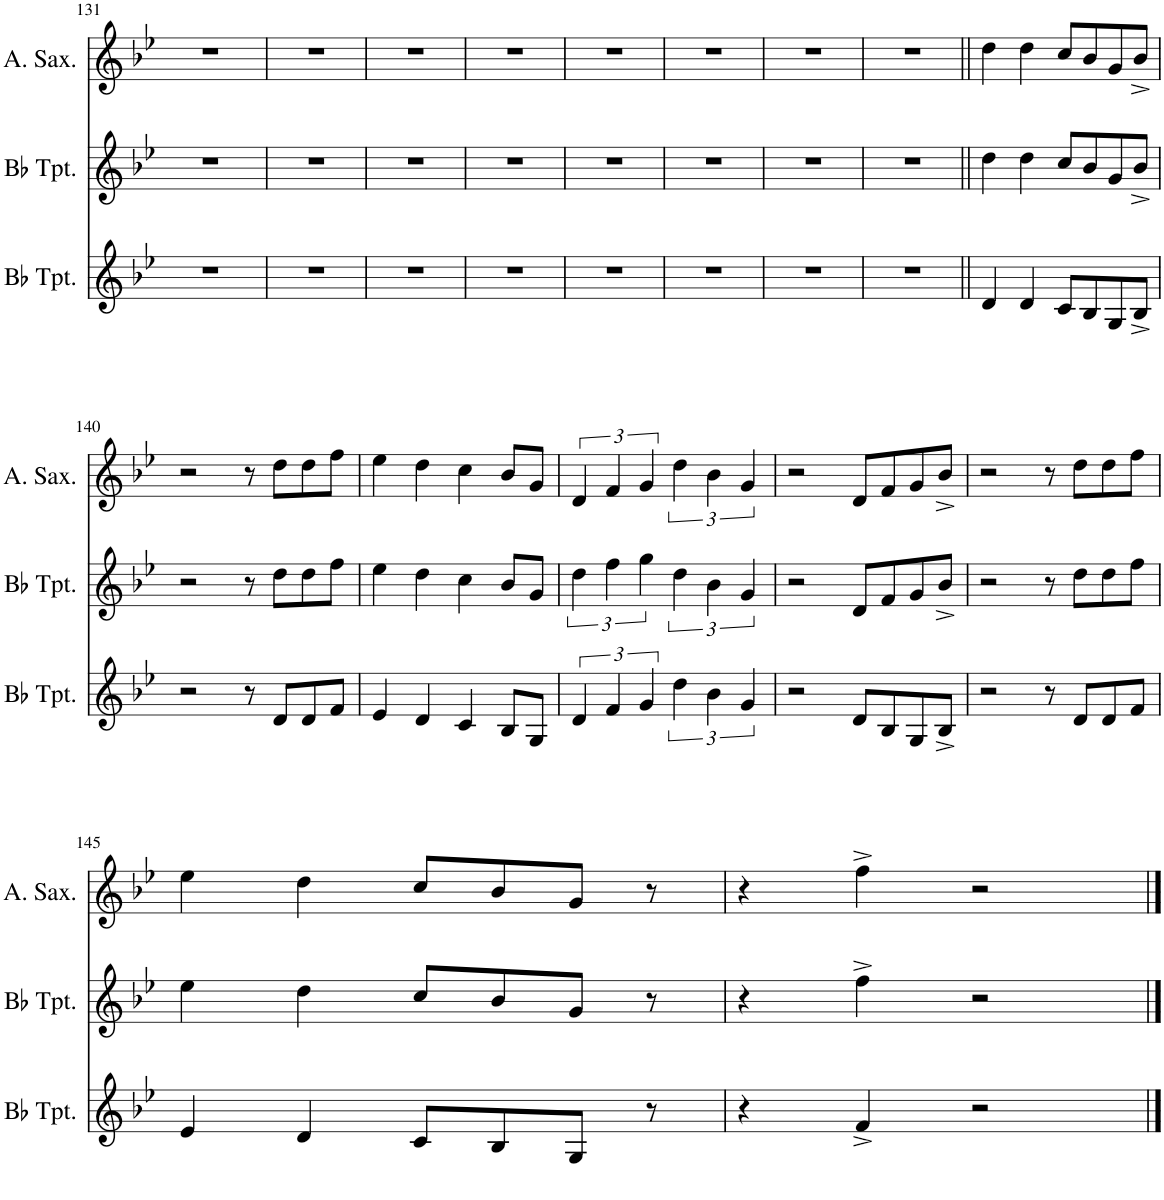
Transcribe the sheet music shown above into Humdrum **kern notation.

**kern	**kern	**kern
*part3	*part2	*part1
*staff3	*staff2	*staff1
*I"Bb Trumpet	*I"Bb Trumpet	*I"Alto Saxophone
*I'Bb Tpt.	*I'Bb Tpt.	*I'A. Sax.
!!LO:PB:g=z
*clefG2	*clefG2	*clefG2
*ITrd1c2	*ITrd1c2	*ITrd5c9
*k[b-e-]	*k[b-e-]	*k[b-e-]
*M4/4	*M4/4	*M4/4
=131	=131	=131
1r	1r	1r
=132	=132	=132
1r	1r	1r
=133	=133	=133
1r	1r	1r
=134	=134	=134
1r	1r	1r
=135	=135	=135
1r	1r	1r
=136	=136	=136
1r	1r	1r
=137	=137	=137
1r	1r	1r
=138	=138	=138
1r	1r	1r
=139||	=139||	=139||
4d/	4dd\	4dd\
4d/	4dd\	4dd\
8c/L	8cc/L	8cc/L
8B-/	8b-/	8b-/
8G/	8g/	8g/
8B-^/J	8b-^/J	8b-^/J
!!LO:LB:g=z
=140	=140	=140
2r	2r	2r
8r	8r	8r
8d/L	8dd\L	8dd\L
8d/	8dd\	8dd\
8f/J	8ff\J	8ff\J
=141	=141	=141
4e-/	4ee-\	4ee-\
4d/	4dd\	4dd\
4c/	4cc\	4cc\
8B-/L	8b-/L	8b-/L
8G/J	8g/J	8g/J
=142	=142	=142
6d/	6dd\	6d/
6f/	6ff\	6f/
6g/	6gg\	6g/
6dd\	6dd\	6dd\
6b-\	6b-\	6b-\
6g/	6g/	6g/
=143	=143	=143
2r	2r	2r
8d/L	8d/L	8d/L
8B-/	8f/	8f/
8G/	8g/	8g/
8B-^/J	8b-^/J	8b-^/J
=144	=144	=144
2r	2r	2r
8r	8r	8r
8d/L	8dd\L	8dd\L
8d/	8dd\	8dd\
8f/J	8ff\J	8ff\J
!!LO:LB:g=z
=145	=145	=145
4e-/	4ee-\	4ee-\
4d/	4dd\	4dd\
8c/L	8cc/L	8cc/L
8B-/	8b-/	8b-/
8G/J	8g/J	8g/J
8r	8r	8r
=146	=146	=146
4r	4r	4r
4f^/	4ff^\	4ff^\
2r	2r	2r
==	==	==
*-	*-	*-
